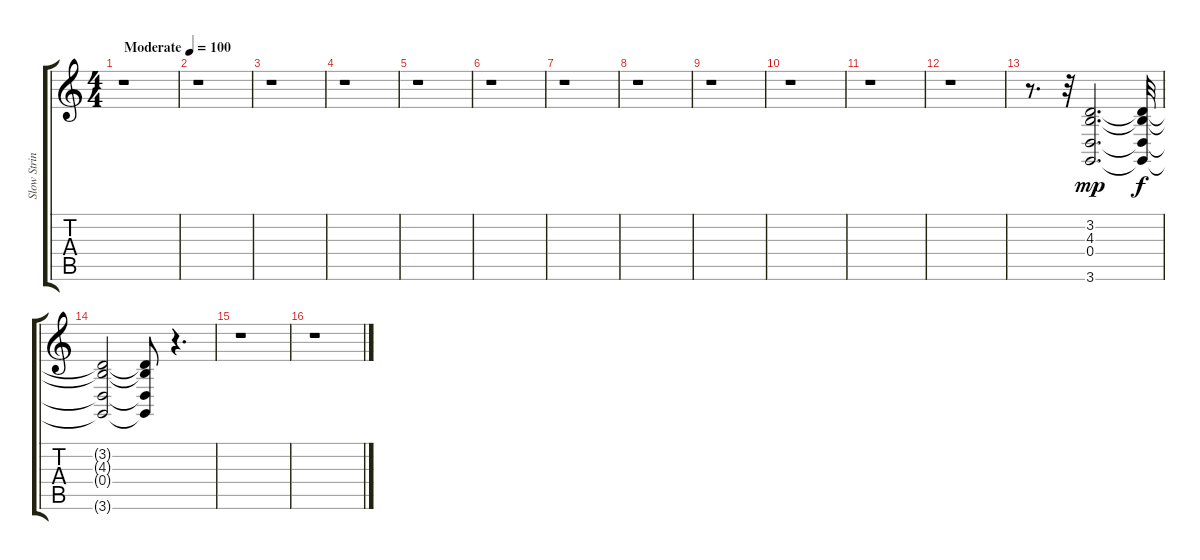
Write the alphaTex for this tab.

\track ("Slow Strings" "Slow Strin") {instrument stringensemble2}
\staff {score tabs}
\tuning (E4 B3 G3 D3 A2 E2) {hide}
\ts (4 4)
\tempo (100 "Moderate")
\clef g2
\ks c
r.1{dy mp instrument stringensemble2} |
r.1 |
r.1 |
r.1 |
r.1 |
r.1 |
r.1 |
r.1 |
r.1 |
r.1 |
r.1 |
r.1 |
r.8{d} r.32 (3.2 4.3 0.4 3.6).2{d volume 15} (3.2{t} 4.3{t} 0.4{t} 3.6{t}).32{dy f} |
(3.2{t} 4.3{t} 0.4{t} 3.6{t}).2 (3.2{t} 4.3{t} 0.4{t} 3.6{t}).8 r.4{d} |
r.1 |
r.1
